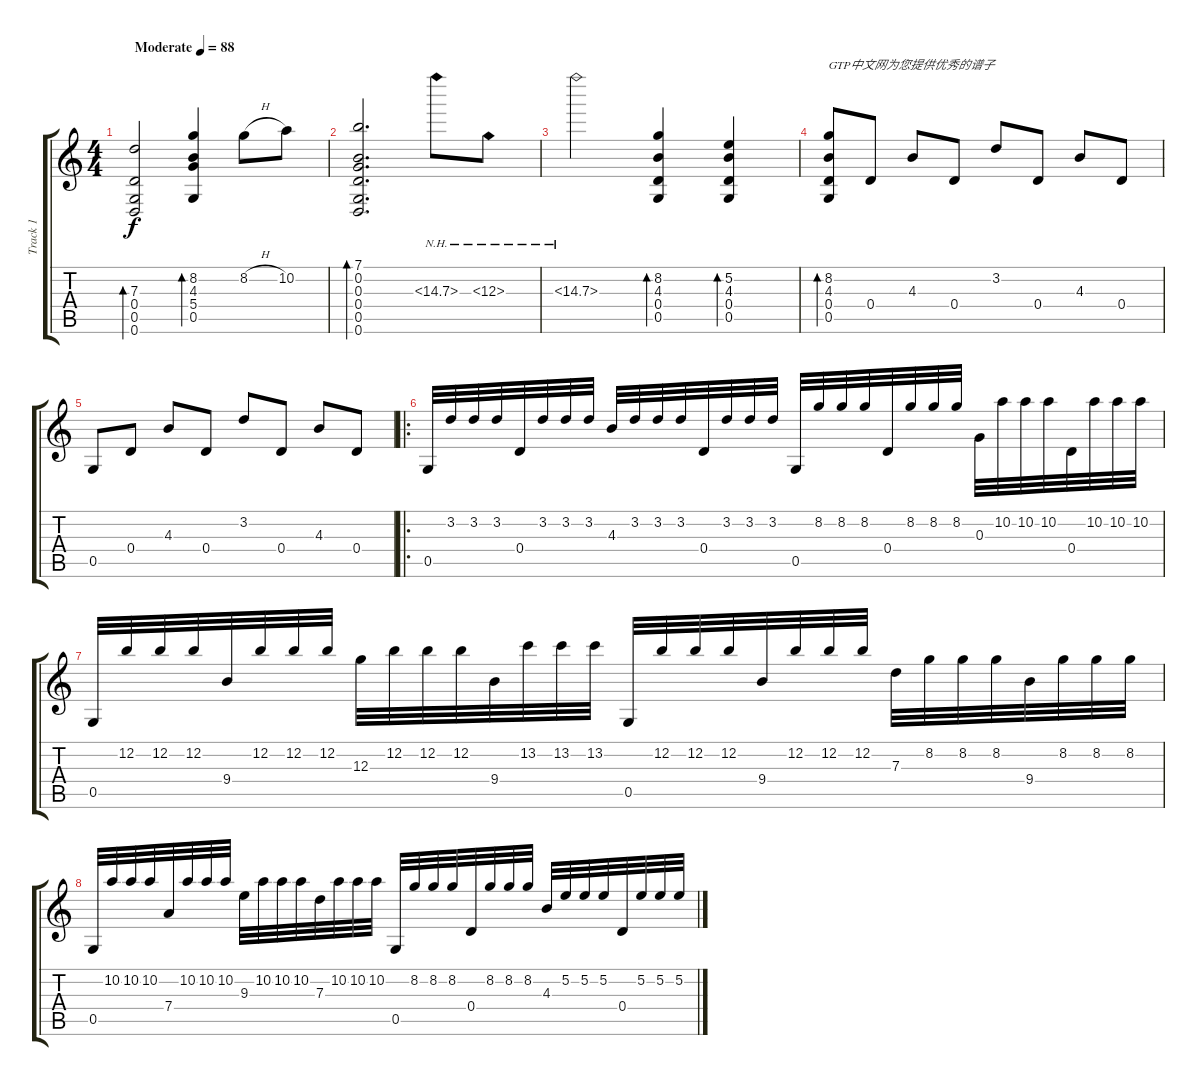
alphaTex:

\track ("Track 1" "Track 1") {instrument acousticguitarsteel}
\staff {score tabs}
\tuning (E4 B3 G3 D3 G2 D2) {hide}
\ts (4 4)
\tempo (88 "Moderate")
\clef g2
\ks c
(7.3 0.4 0.5 0.6).2{bd 60 dy f instrument acousticguitarsteel} (8.2 4.3 5.4 0.5).4{bd 60} 8.2{h}.8 10.2.8 |
(7.1 0.2 0.3 0.4 0.5 0.6).2{d bd 60} 14.3{nh}.8 12.3{nh}.8 |
14.3{nh}.2 (8.2 4.3 0.4 0.5).4{bd 60} (5.2 4.3 0.4 0.5).4{bd 60} |
(8.2 4.3 0.4 0.5).8{bd 60 txt "GTP中文网为您提供优秀的谱子"} 0.4.8 4.3.8 0.4.8 3.2.8 0.4.8 4.3.8 0.4.8 |
0.5.8 0.4.8 4.3.8 0.4.8 3.2.8 0.4.8 4.3.8 0.4.8 |
\ro
0.5.32 3.2.32 3.2.32 3.2.32 0.4.32 3.2.32 3.2.32 3.2.32 4.3.32 3.2.32 3.2.32 3.2.32 0.4.32 3.2.32 3.2.32 3.2.32 0.5.32 8.2.32 8.2.32 8.2.32 0.4.32 8.2.32 8.2.32 8.2.32 0.3.32 10.2.32 10.2.32 10.2.32 0.4.32 10.2.32 10.2.32 10.2.32 |
0.5.32 12.2.32 12.2.32 12.2.32 9.4.32 12.2.32 12.2.32 12.2.32 12.3.32 12.2.32 12.2.32 12.2.32 9.4.32 13.2.32 13.2.32 13.2.32 0.5.32 12.2.32 12.2.32 12.2.32 9.4.32 12.2.32 12.2.32 12.2.32 7.3.32 8.2.32 8.2.32 8.2.32 9.4.32 8.2.32 8.2.32 8.2.32 |
0.5.32 10.2.32 10.2.32 10.2.32 7.4.32 10.2.32 10.2.32 10.2.32 9.3.32 10.2.32 10.2.32 10.2.32 7.3.32 10.2.32 10.2.32 10.2.32 0.5.32 8.2.32 8.2.32 8.2.32 0.4.32 8.2.32 8.2.32 8.2.32 4.3.32 5.2.32 5.2.32 5.2.32 0.4.32 5.2.32 5.2.32 5.2.32
